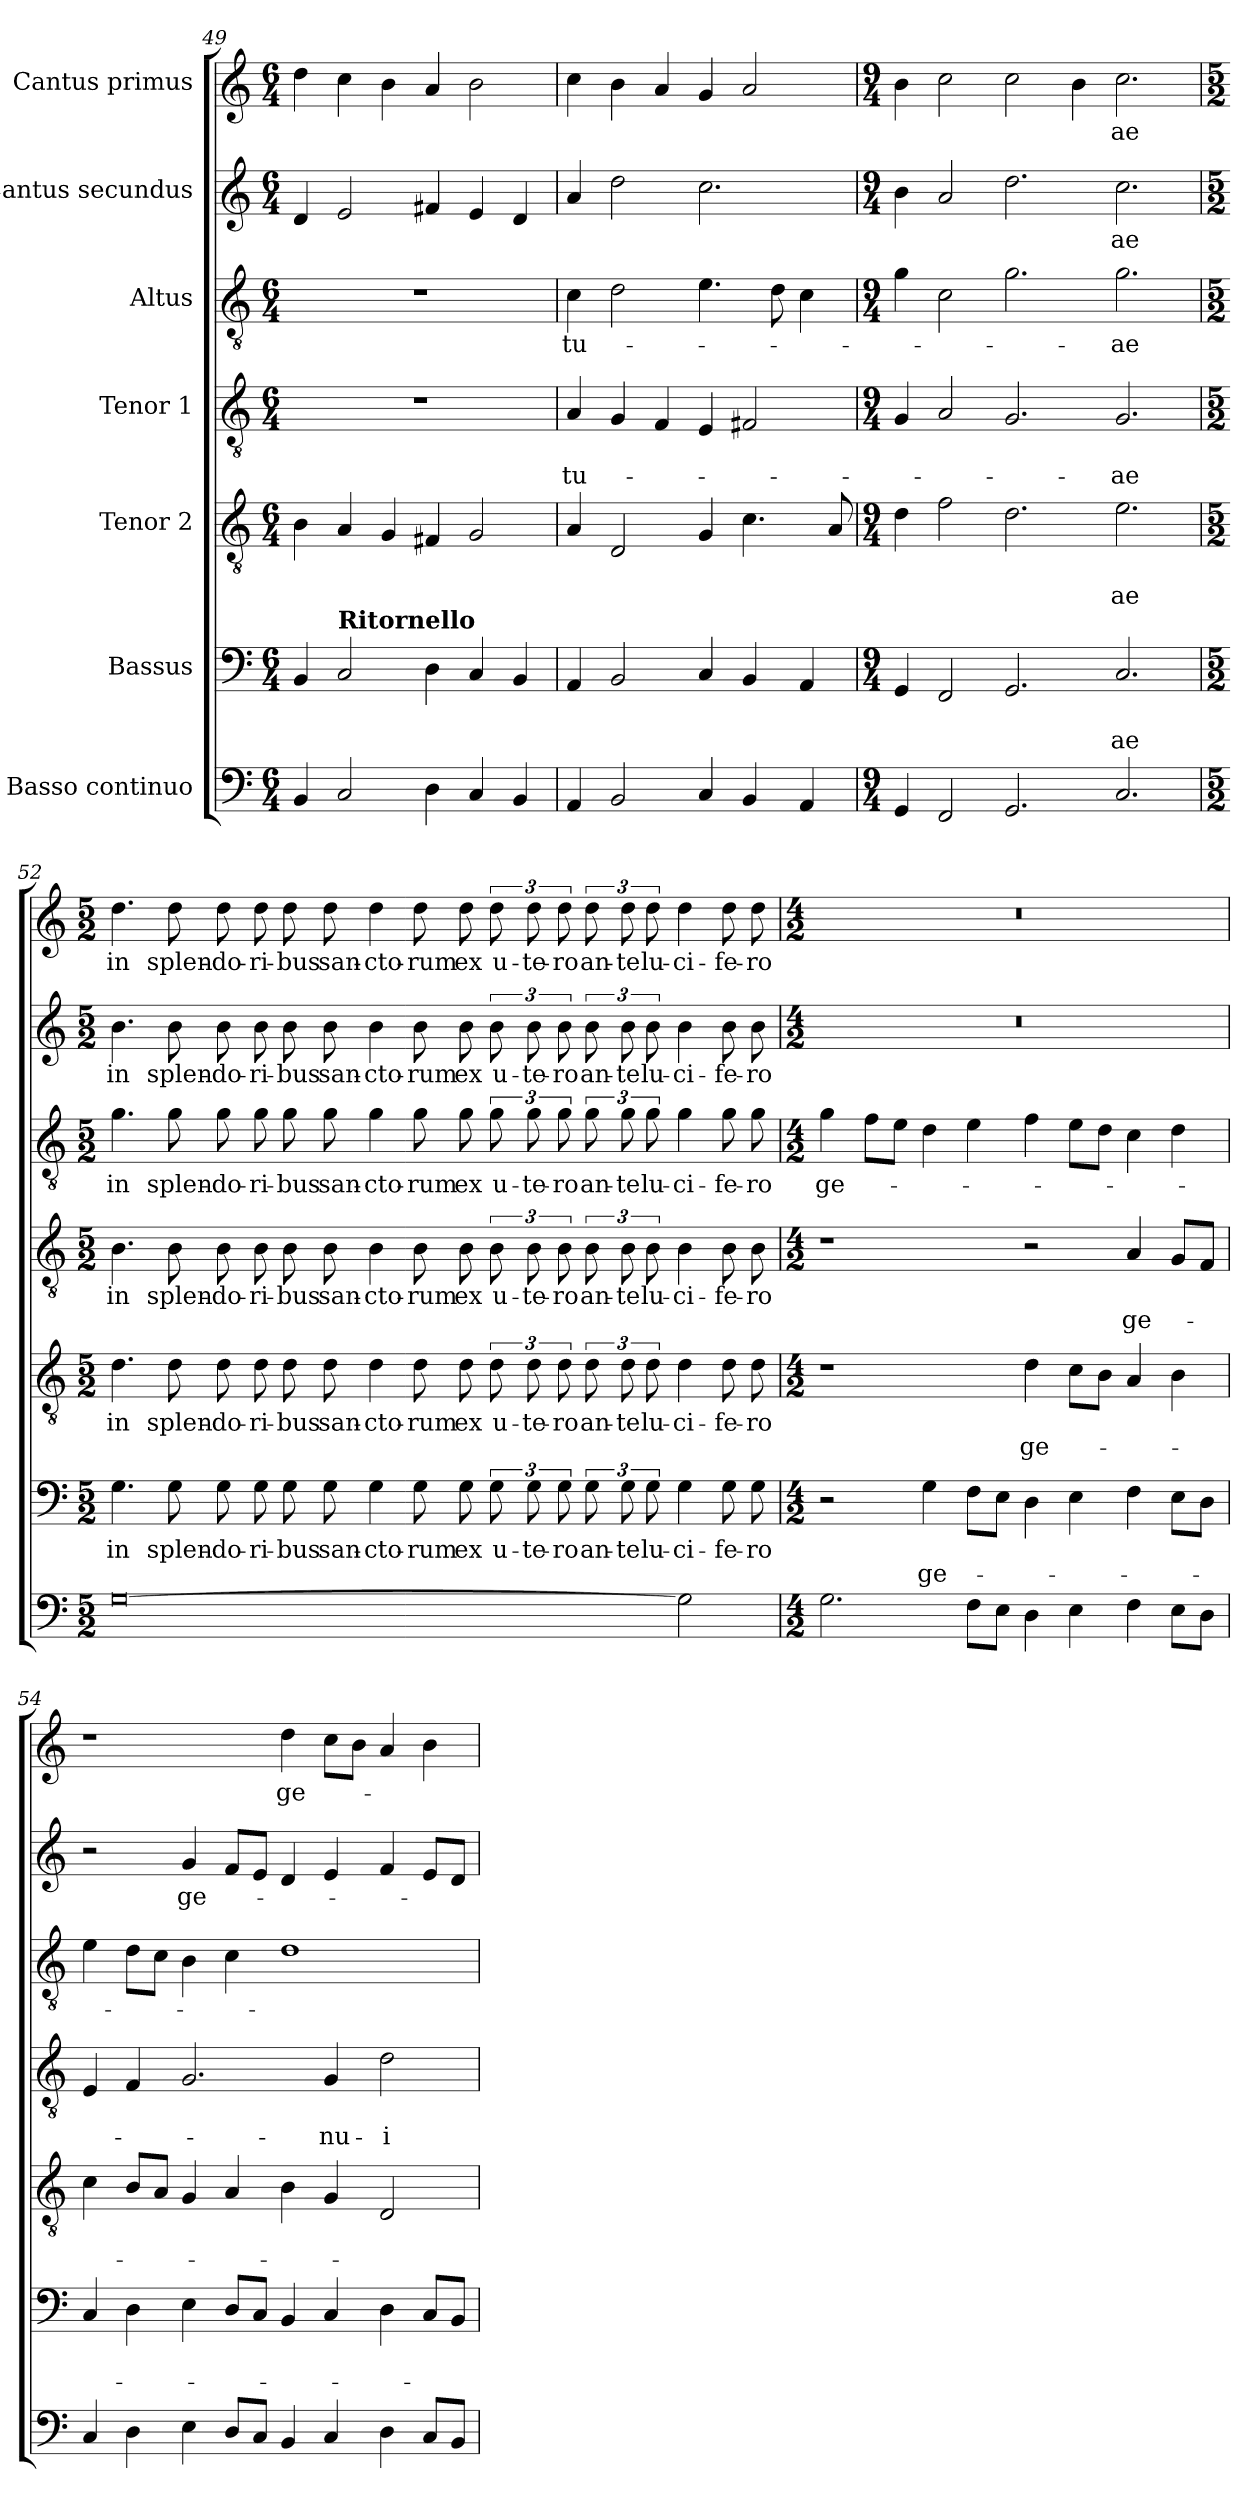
**kern	**kern	**text	**text	**kern	**text	**text	**kern	**text	**text	**kern	**text	**kern	**text	**kern	**text
*part7	*part6	*part6	*part6	*part5	*part5	*part5	*part4	*part4	*part4	*part3	*part3	*part2	*part2	*part1	*part1
*staff7	*staff6	*staff6	*staff6	*staff5	*staff5	*staff5	*staff4	*staff4	*staff4	*staff3	*staff3	*staff2	*staff2	*staff1	*staff1
*I"Basso continuo	*I"Bassus	*	*	*I"Tenor 2	*	*	*I"Tenor 1	*	*	*I"Altus	*	*I"Cantus secundus	*	*I"Cantus primus	*
*clefF4	*clefF4	*	*	*clefGv2	*	*	*clefGv2	*	*	*clefGv2	*	*clefG2	*	*clefG2	*
*k[]	*k[]	*	*	*k[]	*	*	*k[]	*	*	*k[]	*	*k[]	*	*k[]	*
*C:	*C:	*	*	*C:	*	*	*C:	*	*	*C:	*	*C:	*	*C:	*
*M6/4	*M6/4	*	*	*M6/4	*	*	*M6/4	*	*	*M6/4	*	*M6/4	*	*M6/4	*
=49	=49	=49	=49	=49	=49	=49	=49	=49	=49	=49	=49	=49	=49	=49	=49
4BB/	4BB/	.	.	4B\	.	.	1.r	.	.	1.r	.	4d/	.	4dd\	.
!	!LO:TX:a:B:t=Ritornello	!	!	!	!	!	!	!	!	!	!	!	!	!	!
2C/	2C/	.	.	4A/	.	.	.	.	.	.	.	2e/	.	4cc\	.
.	.	.	.	4G/	.	.	.	.	.	.	.	.	.	4b\	.
4D\	4D\	.	.	4F#X/	.	.	.	.	.	.	.	4f#X/	.	4a/	.
4C/	4C/	.	.	2G/	.	.	.	.	.	.	.	4e/	.	2b\	.
4BB/	4BB/	.	.	.	.	.	.	.	.	.	.	4d/	.	.	.
!!LO:LB:g=z
=50	=50	=50	=50	=50	=50	=50	=50	=50	=50	=50	=50	=50	=50	=50	=50
!	!	!	!	!	!	!	!	!	!LO:LY:b	!	!LO:LY:b	!	!	!	!
4AA/	4AA/	.	.	4A/	.	.	4A/	.	tu-	4c\	tu-	4a/	.	4cc\	.
2BB/	2BB/	.	.	2D/	.	.	4G/	.	.	2d\	.	2dd\	.	4b\	.
.	.	.	.	.	.	.	4F/	.	.	.	.	.	.	4a/	.
4C/	4C/	.	.	4G/	.	.	4E/	.	.	4.e\	.	2.cc\	.	4g/	.
4BB/	4BB/	.	.	4.c\	.	.	2F#X/	.	.	.	.	.	.	2a/	.
.	.	.	.	.	.	.	.	.	.	8d\	.	.	.	.	.
4AA/	4AA/	.	.	.	.	.	.	.	.	4c\	.	.	.	.	.
.	.	.	.	8A/	.	.	.	.	.	.	.	.	.	.	.
=51	=51	=51	=51	=51	=51	=51	=51	=51	=51	=51	=51	=51	=51	=51	=51
*M9/4	*M9/4	*	*	*M9/4	*	*	*M9/4	*	*	*M9/4	*	*M9/4	*	*M9/4	*
4GG/	4GG/	.	.	4d\	.	.	4G/	.	.	4g\	.	4b\	.	4b\	.
2FF/	2FF/	.	.	2f\	.	.	2A/	.	.	2c\	.	2a/	.	2cc\	.
2.GG/	2.GG/	.	.	2.d\	.	.	2.G/	.	.	2.g\	.	2.dd\	.	2cc\	.
.	.	.	.	.	.	.	.	.	.	.	.	.	.	4b\	.
!	!	!	!LO:LY:b	!	!	!LO:LY:b	!	!	!LO:LY:b	!	!LO:LY:b	!	!LO:LY:b	!	!LO:LY:b
2.C/	2.C/	.	-ae	2.e\	.	-ae	2.G/	.	-ae	2.g\	-ae	2.cc\	-ae	2.cc\	-ae
=52	=52	=52	=52	=52	=52	=52	=52	=52	=52	=52	=52	=52	=52	=52	=52
*M5/2	*M5/2	*	*	*M5/2	*	*	*M5/2	*	*	*M5/2	*	*M5/2	*	*M5/2	*
!	!LO:N:head=solid	!LO:LY:b	!	!LO:N:head=solid	!LO:LY:b	!	!LO:N:head=solid	!LO:LY:b	!	!LO:N:head=solid	!LO:LY:b	!LO:N:head=solid	!LO:LY:b	!LO:N:head=solid	!LO:LY:b
[0G	4.G\	in	.	4.d\	in	.	4.B\	in	.	4.g\	in	4.b\	in	4.dd\	in
!	!LO:N:head=solid	!LO:LY:b	!	!LO:N:head=solid	!LO:LY:b	!	!LO:N:head=solid	!LO:LY:b	!	!LO:N:head=solid	!LO:LY:b	!LO:N:head=solid	!LO:LY:b	!LO:N:head=solid	!LO:LY:b
.	8G\	splen-	.	8d\	splen-	.	8B\	splen-	.	8g\	splen-	8b\	splen-	8dd\	splen-
!	!LO:N:head=solid	!LO:LY:b	!	!LO:N:head=solid	!LO:LY:b	!	!LO:N:head=solid	!LO:LY:b	!	!LO:N:head=solid	!LO:LY:b	!LO:N:head=solid	!LO:LY:b	!LO:N:head=solid	!LO:LY:b
.	8G\	-do-	.	8d\	-do-	.	8B\	-do-	.	8g\	-do-	8b\	-do-	8dd\	-do-
!	!LO:N:head=solid	!LO:LY:b	!	!LO:N:head=solid	!LO:LY:b	!	!LO:N:head=solid	!LO:LY:b	!	!LO:N:head=solid	!LO:LY:b	!LO:N:head=solid	!LO:LY:b	!LO:N:head=solid	!LO:LY:b
.	8G\	-ri-	.	8d\	-ri-	.	8B\	-ri-	.	8g\	-ri-	8b\	-ri-	8dd\	-ri-
!	!LO:N:head=solid	!LO:LY:b	!	!LO:N:head=solid	!LO:LY:b	!	!LO:N:head=solid	!LO:LY:b	!	!LO:N:head=solid	!LO:LY:b	!LO:N:head=solid	!LO:LY:b	!LO:N:head=solid	!LO:LY:b
.	8G\	-bus	.	8d\	-bus	.	8B\	-bus	.	8g\	-bus	8b\	-bus	8dd\	-bus
!	!LO:N:head=solid	!LO:LY:b	!	!LO:N:head=solid	!LO:LY:b	!	!LO:N:head=solid	!LO:LY:b	!	!LO:N:head=solid	!LO:LY:b	!LO:N:head=solid	!LO:LY:b	!LO:N:head=solid	!LO:LY:b
.	8G\	san-	.	8d\	san-	.	8B\	san-	.	8g\	san-	8b\	san-	8dd\	san-
!	!LO:N:head=solid	!LO:LY:b	!	!LO:N:head=solid	!LO:LY:b	!	!LO:N:head=solid	!LO:LY:b	!	!LO:N:head=solid	!LO:LY:b	!LO:N:head=solid	!LO:LY:b	!LO:N:head=solid	!LO:LY:b
.	4G\	-cto-	.	4d\	-cto-	.	4B\	-cto-	.	4g\	-cto-	4b\	-cto-	4dd\	-cto-
!	!LO:N:head=solid	!LO:LY:b	!	!LO:N:head=solid	!LO:LY:b	!	!LO:N:head=solid	!LO:LY:b	!	!LO:N:head=solid	!LO:LY:b	!LO:N:head=solid	!LO:LY:b	!LO:N:head=solid	!LO:LY:b
.	8G\	-rum	.	8d\	-rum	.	8B\	-rum	.	8g\	-rum	8b\	-rum	8dd\	-rum
!	!LO:N:head=solid	!LO:LY:b	!	!LO:N:head=solid	!LO:LY:b	!	!LO:N:head=solid	!LO:LY:b	!	!LO:N:head=solid	!LO:LY:b	!LO:N:head=solid	!LO:LY:b	!LO:N:head=solid	!LO:LY:b
.	8G\	ex	.	8d\	ex	.	8B\	ex	.	8g\	ex	8b\	ex	8dd\	ex
!	!LO:N:head=solid	!LO:LY:b	!	!LO:N:head=solid	!LO:LY:b	!	!LO:N:head=solid	!LO:LY:b	!	!LO:N:head=solid	!LO:LY:b	!LO:N:head=solid	!LO:LY:b	!LO:N:head=solid	!LO:LY:b
.	12G\	u-	.	12d\	u-	.	12B\	u-	.	12g\	u-	12b\	u-	12dd\	u-
!	!LO:N:head=solid	!LO:LY:b	!	!LO:N:head=solid	!LO:LY:b	!	!LO:N:head=solid	!LO:LY:b	!	!LO:N:head=solid	!LO:LY:b	!LO:N:head=solid	!LO:LY:b	!LO:N:head=solid	!LO:LY:b
.	12G\	-te-	.	12d\	-te-	.	12B\	-te-	.	12g\	-te-	12b\	-te-	12dd\	-te-
!	!LO:N:head=solid	!LO:LY:b	!	!LO:N:head=solid	!LO:LY:b	!	!LO:N:head=solid	!LO:LY:b	!	!LO:N:head=solid	!LO:LY:b	!LO:N:head=solid	!LO:LY:b	!LO:N:head=solid	!LO:LY:b
.	12G\	-ro	.	12d\	-ro	.	12B\	-ro	.	12g\	-ro	12b\	-ro	12dd\	-ro
!	!LO:N:head=solid	!LO:LY:b	!	!LO:N:head=solid	!LO:LY:b	!	!LO:N:head=solid	!LO:LY:b	!	!LO:N:head=solid	!LO:LY:b	!LO:N:head=solid	!LO:LY:b	!LO:N:head=solid	!LO:LY:b
.	12G\	an-	.	12d\	an-	.	12B\	an-	.	12g\	an-	12b\	an-	12dd\	an-
!	!LO:N:head=solid	!LO:LY:b	!	!LO:N:head=solid	!LO:LY:b	!	!LO:N:head=solid	!LO:LY:b	!	!LO:N:head=solid	!LO:LY:b	!LO:N:head=solid	!LO:LY:b	!LO:N:head=solid	!LO:LY:b
.	12G\	-te	.	12d\	-te	.	12B\	-te	.	12g\	-te	12b\	-te	12dd\	-te
!	!LO:N:head=solid	!LO:LY:b	!	!LO:N:head=solid	!LO:LY:b	!	!LO:N:head=solid	!LO:LY:b	!	!LO:N:head=solid	!LO:LY:b	!LO:N:head=solid	!LO:LY:b	!LO:N:head=solid	!LO:LY:b
.	12G\	lu-	.	12d\	lu-	.	12B\	lu-	.	12g\	lu-	12b\	lu-	12dd\	lu-
!	!LO:N:head=solid	!LO:LY:b	!	!LO:N:head=solid	!LO:LY:b	!	!LO:N:head=solid	!LO:LY:b	!	!LO:N:head=solid	!LO:LY:b	!LO:N:head=solid	!LO:LY:b	!LO:N:head=solid	!LO:LY:b
2G\]	4G\	-ci-	.	4d\	-ci-	.	4B\	-ci-	.	4g\	-ci-	4b\	-ci-	4dd\	-ci-
!	!LO:N:head=solid	!LO:LY:b	!	!LO:N:head=solid	!LO:LY:b	!	!LO:N:head=solid	!LO:LY:b	!	!LO:N:head=solid	!LO:LY:b	!LO:N:head=solid	!LO:LY:b	!LO:N:head=solid	!LO:LY:b
.	8G\	-fe-	.	8d\	-fe-	.	8B\	-fe-	.	8g\	-fe-	8b\	-fe-	8dd\	-fe-
!	!LO:N:head=solid	!LO:LY:b	!	!LO:N:head=solid	!LO:LY:b	!	!LO:N:head=solid	!LO:LY:b	!	!LO:N:head=solid	!LO:LY:b	!LO:N:head=solid	!LO:LY:b	!LO:N:head=solid	!LO:LY:b
.	8G\	-ro	.	8d\	-ro	.	8B\	-ro	.	8g\	-ro	8b\	-ro	8dd\	-ro
!!LO:PB:g=z
=53	=53	=53	=53	=53	=53	=53	=53	=53	=53	=53	=53	=53	=53	=53	=53
*M4/2	*M4/2	*	*	*M4/2	*	*	*M4/2	*	*	*M4/2	*	*M4/2	*	*M4/2	*
!	!	!	!	!	!	!	!	!	!	!	!LO:LY:b	!	!	!	!
2.G\	2r	.	.	1r	.	.	1r	.	.	4g\	ge-	0r	.	0r	.
.	.	.	.	.	.	.	.	.	.	8f\L	.	.	.	.	.
.	.	.	.	.	.	.	.	.	.	8e\J	.	.	.	.	.
!	!	!	!LO:LY:b	!	!	!	!	!	!	!	!	!	!	!	!
.	4G\	.	ge-	.	.	.	.	.	.	4d\	.	.	.	.	.
8F\L	8F\L	.	.	.	.	.	.	.	.	4e\	.	.	.	.	.
8E\J	8E\J	.	.	.	.	.	.	.	.	.	.	.	.	.	.
!	!	!	!	!	!	!LO:LY:b	!	!	!	!	!	!	!	!	!
4D\	4D\	.	.	4d\	.	ge-	2r	.	.	4f\	.	.	.	.	.
4E\	4E\	.	.	8c\L	.	.	.	.	.	8e\L	.	.	.	.	.
.	.	.	.	8B\J	.	.	.	.	.	8d\J	.	.	.	.	.
!	!	!	!	!	!	!	!	!	!LO:LY:b	!	!	!	!	!	!
4F\	4F\	.	.	4A/	.	.	4A/	.	ge-	4c\	.	.	.	.	.
8E\L	8E\L	.	.	4B\	.	.	8G/L	.	.	4d\	.	.	.	.	.
8D\J	8D\J	.	.	.	.	.	8F/J	.	.	.	.	.	.	.	.
=54	=54	=54	=54	=54	=54	=54	=54	=54	=54	=54	=54	=54	=54	=54	=54
4C/	4C/	.	.	4c\	.	.	4E/	.	.	4e\	.	2r	.	1r	.
4D\	4D\	.	.	8B/L	.	.	4F/	.	.	8d\L	.	.	.	.	.
.	.	.	.	8A/J	.	.	.	.	.	8c\J	.	.	.	.	.
!	!	!	!	!	!	!	!	!	!	!	!	!	!LO:LY:b	!	!
4E\	4E\	.	.	4G/	.	.	2.G/	.	.	4B\	.	4g/	ge-	.	.
8D/L	8D/L	.	.	4A/	.	.	.	.	.	4c\	.	8f/L	.	.	.
8C/J	8C/J	.	.	.	.	.	.	.	.	.	.	8e/J	.	.	.
!	!	!	!	!	!	!	!	!	!	!	!	!	!	!	!LO:LY:b
4BB/	4BB/	.	.	4B\	.	.	.	.	.	1d	.	4d/	.	4dd\	ge-
!	!	!	!	!	!	!	!	!	!LO:LY:b	!	!	!	!	!	!
4C/	4C/	.	.	4G/	.	.	4G/	.	-nu-	.	.	4e/	.	8cc\L	.
.	.	.	.	.	.	.	.	.	.	.	.	.	.	8b\J	.
!	!	!	!	!	!	!	!	!	!LO:LY:b	!	!	!	!	!	!
4D\	4D\	.	.	2D/	.	.	2d\	.	-i	.	.	4f/	.	4a/	.
8C/L	8C/L	.	.	.	.	.	.	.	.	.	.	8e/L	.	4b\	.
8BB/J	8BB/J	.	.	.	.	.	.	.	.	.	.	8d/J	.	.	.
=	=	=	=	=	=	=	=	=	=	=	=	=	=	=	=
*-	*-	*-	*-	*-	*-	*-	*-	*-	*-	*-	*-	*-	*-	*-	*-
